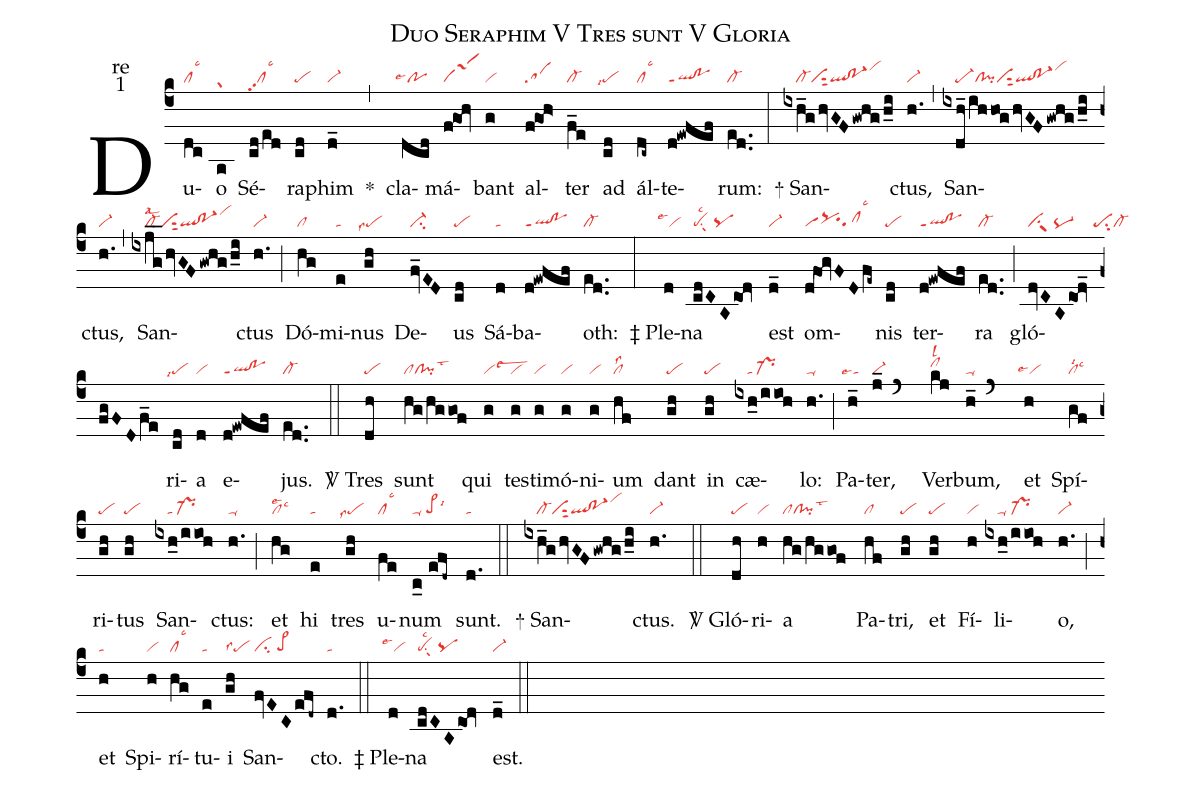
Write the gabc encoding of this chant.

name:Duo Seraphim V Tres sunt V Gloria;
office-part:re;
mode:1;
nabc-lines:1;
%%
(c4) Du(dc|cllsc3)o(a|grhe) Sé(cd/ed|clpp2lsc3)ra(cd|pe)phim(d_|vi-) <sp>*</sp>(,)
cla(dcd|``polse4)má(f!go!hv|saM1)bant(g|vi) al(f!go!h>|sa)ter(f_e|cl-)
ad(cd|``pelsi7) ál(dc~|cllsc3)te(d!ewfef|ql!poppt1)rum:(ed..|cl-) (:)

<sp>+</sp> San(ixh_ghvGF/gw!h!g/h_i|////cl-ciS1ql!po-1vihk)ctus,(h.|vi-) (,)
San(ixdh_/ihhog/hvGF/gw!h!g/h_i|////pe-cl!piciS1ql!po-1vihk)ctus,(h.|vi-) (,)
<nlba>San(ixjg__/hvGF/gw!h!g/h_i|////cl-lsal2ciS1ql!po-1vihk)</nlba>ctus(h.|vi-) (;)
Dó(hg|cl)mi(e|ta)nus(gh|``pelss7) De(fv_ED|ci-)us(cd|pe) Sá(d|ta)ba(d!ewfef|ql!poppt1)oth:(ed..|cl-) (:)

<sp>‡</sp> Ple(d|``vilse1)na(cdCAcod|pesu1suw1lsc2/pq) est(d_|vi-)
om(d@fogFD/fe~|saM2``puhhpu/clhhlsc3)nis(cd|pe) ter(d!ewfef|ql!poppt1)ra(ed..|cl-) (;)
gló(dvCAcod_/fgFD/f_e|ciM/pq-he//////pesu2cl-)ri(cd|``pelsi7)a(d|vi) e(d!ewfef|ql!poppt1)jus.(ed..|cl-) (::)

<sp>V/</sp> Tres(dh|pe) sunt(hg/hggof|clcl!pilst3) qui(g|vilsew3) tes(g|vi)ti(g|vi)mó(g|vi)ni(g|vi)um(hf|cllss2)
dant(gh|pe) in(gh|pe) cæ(ixh_0/iioh|////ta/pr-)lo:(h.|ta-) (;)
Pa(h_|``talse1)ter,(j_`|vi-) Ver(kj|clhilsl2)bum,(h_`|ta-) et(h|``vilse4)
Spí(gf|cllsi2lsc3)ri(gh|pe)tus(gh|pe) San(ixh_0/iioh|////ta/pr-)ctus:(h.|ta-) (;)
et(hg|cllse2lsc3) hi(e|ta) tres(gh|``pelss7) u(fe|cllsc3)num(c_0//efd~|ta-/pe>hglsi6) sunt.(d.|ta) (::)

<sp>+</sp> San(ixh_ghvGF/gw!h!g/h_i|////cl-ciS1ql!po-1vihk)ctus.(h.|vi-) (::)

<sp>V/</sp> Gló(dh|pe)ri(h|vi)a(hg/hggof|clcl!pilst3) Pa(hf|cl)tri,(gh|pe)
et(gh|pe) Fí(h|vi)li(ixh_0/iioh|////ta-/pr-)o,(h.|vi-) (;)
et(h|ta) Spi(h|vi)rí(hg|cllsc3)tu(e|ta)i(gh|pelss4) San(fvEC/efd~|ci/pe>hg)cto.(d.|ta) (::)

<sp>‡</sp> Ple(d|``vilse1)na(cdCAcod|pesu1suw1lsc2/pq) est.(d_|vi-) (::)
